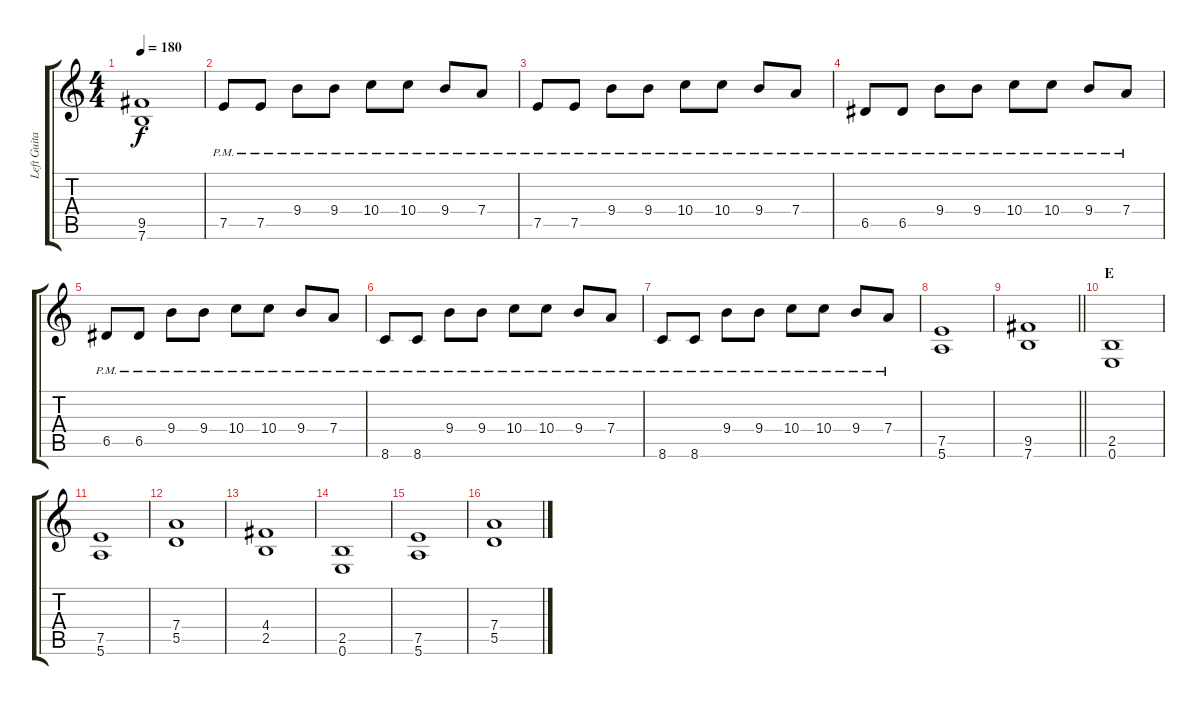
\track ("Left Guitar" "Left Guita") {instrument distortionguitar}
\staff {score tabs}
\tuning (E4 B3 G3 D3 A2 E2) {hide}
\ts (4 4)
\tempo 180
\clef g2
\ks c
(9.5 7.6).1{dy f} |
7.5{pm}.8 7.5{pm}.8 9.4{pm}.8 9.4{pm}.8 10.4{pm}.8 10.4{pm}.8 9.4{pm}.8 7.4{pm}.8 |
7.5{pm}.8 7.5{pm}.8 9.4{pm}.8 9.4{pm}.8 10.4{pm}.8 10.4{pm}.8 9.4{pm}.8 7.4{pm}.8 |
6.5{pm}.8 6.5{pm}.8 9.4{pm}.8 9.4{pm}.8 10.4{pm}.8 10.4{pm}.8 9.4{pm}.8 7.4{pm}.8 |
6.5{pm}.8 6.5{pm}.8 9.4{pm}.8 9.4{pm}.8 10.4{pm}.8 10.4{pm}.8 9.4{pm}.8 7.4{pm}.8 |
8.6{pm}.8 8.6{pm}.8 9.4{pm}.8 9.4{pm}.8 10.4{pm}.8 10.4{pm}.8 9.4{pm}.8 7.4{pm}.8 |
8.6{pm}.8 8.6{pm}.8 9.4{pm}.8 9.4{pm}.8 10.4{pm}.8 10.4{pm}.8 9.4{pm}.8 7.4{pm}.8 |
(7.5 5.6).1 |
\barLineRight lightlight
(9.5 7.6).1 |
\section ("" "E")
(2.5 0.6).1 |
(7.5 5.6).1 |
(7.4 5.5).1 |
(4.4 2.5).1 |
(2.5 0.6).1 |
(7.5 5.6).1 |
(7.4 5.5).1
